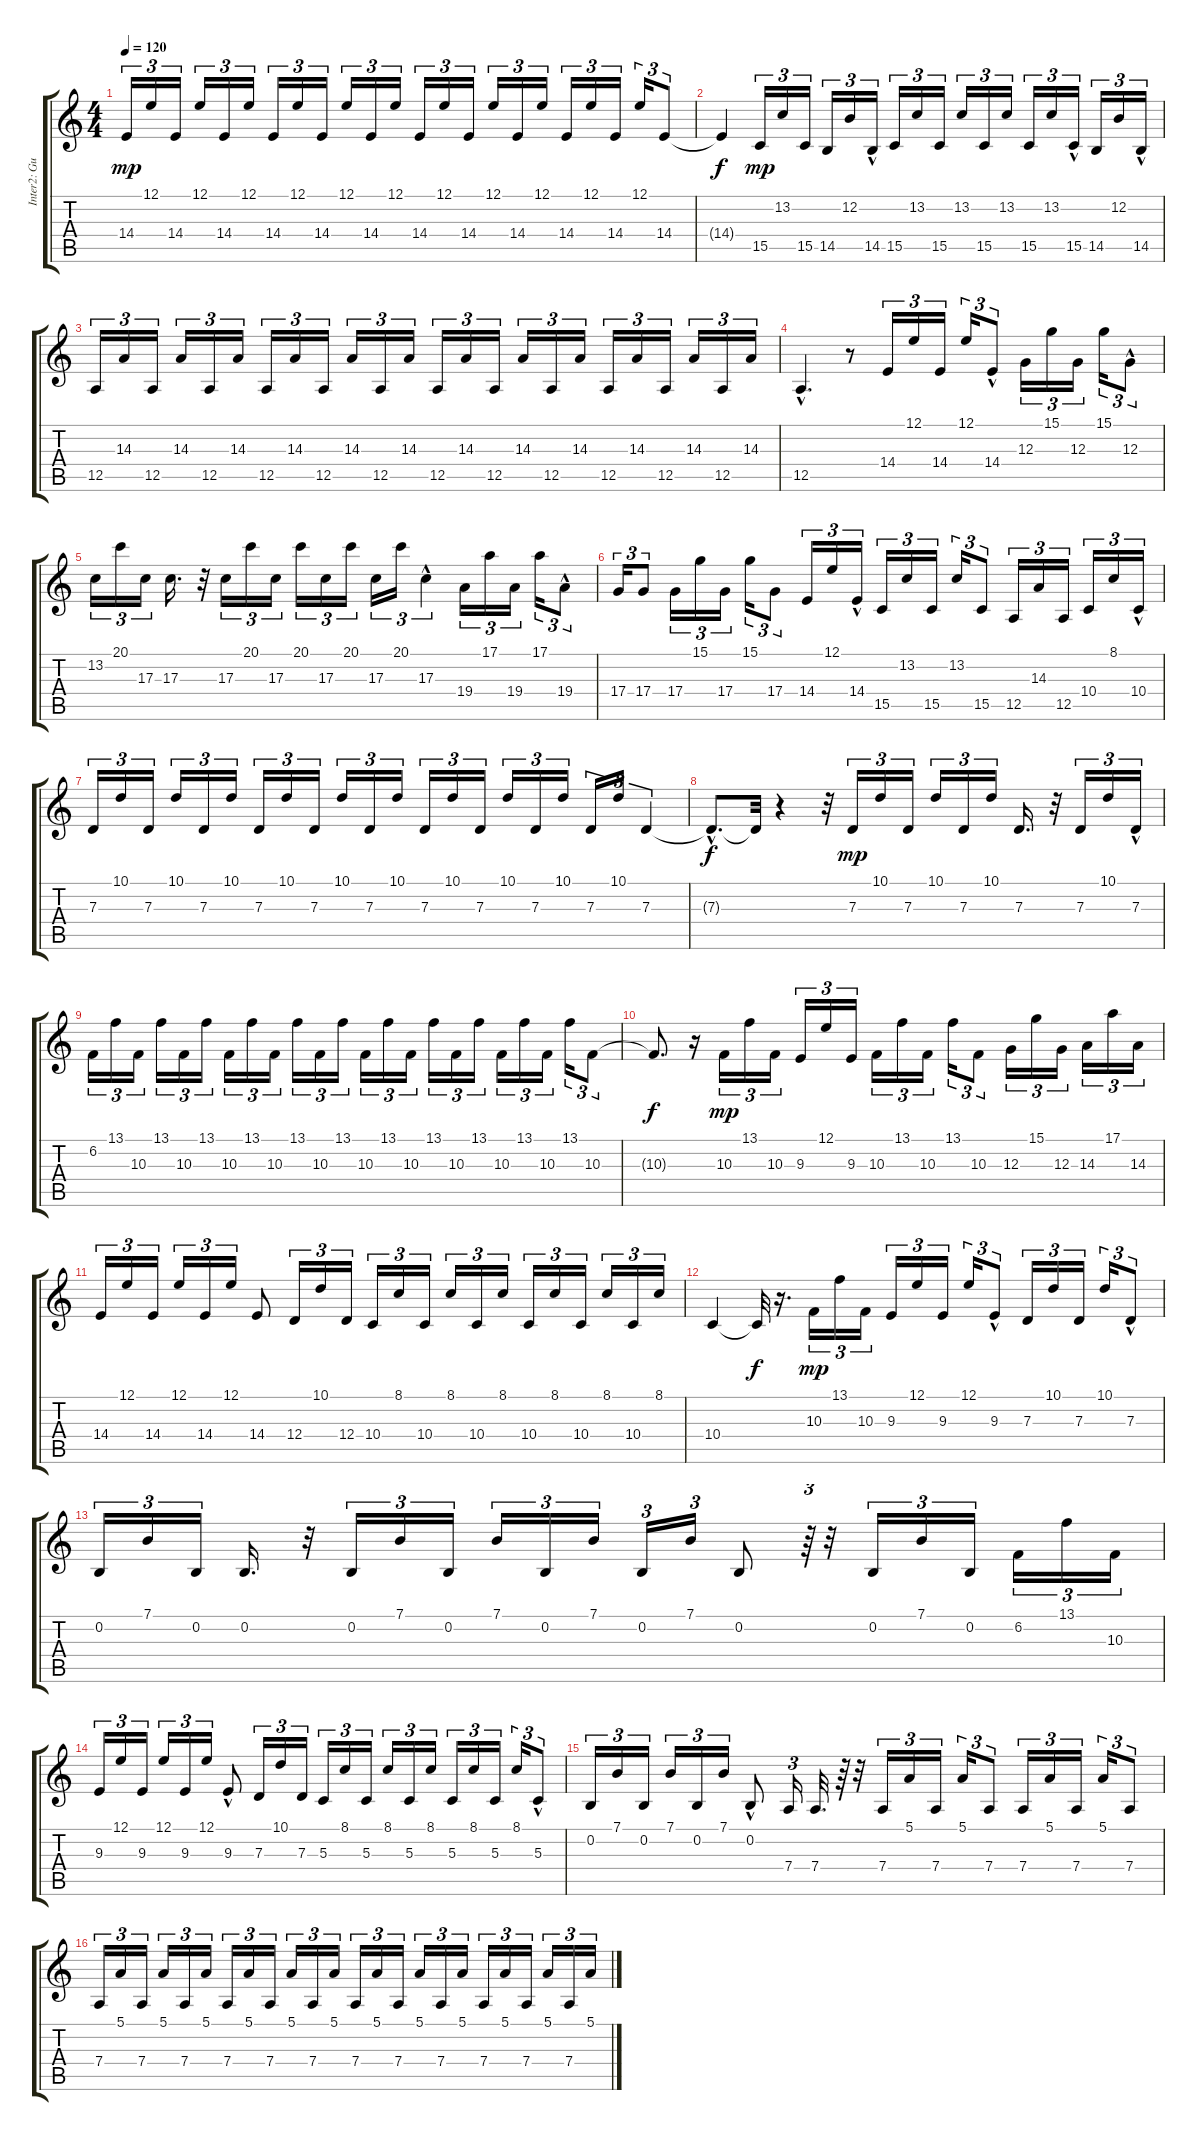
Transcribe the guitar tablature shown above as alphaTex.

\track ("Inter2: Guitar      " "Inter2: Gu") {instrument dulcimer}
\staff {score tabs}
\tuning (E4 B3 G3 D3 A2 E2) {hide}
\ts (4 4)
\tempo 120
\clef g2
\ks c
14.4.16{tu (3 2) dy mp} 12.1.16{tu (3 2)} 14.4.16{tu (3 2)} 12.1.16{tu (3 2)} 14.4.16{tu (3 2)} 12.1.16{tu (3 2)} 14.4.16{tu (3 2)} 12.1.16{tu (3 2)} 14.4.16{tu (3 2)} 12.1.16{tu (3 2)} 14.4.16{tu (3 2)} 12.1.16{tu (3 2)} 14.4.16{tu (3 2)} 12.1.16{tu (3 2)} 14.4.16{tu (3 2)} 12.1.16{tu (3 2)} 14.4.16{tu (3 2)} 12.1.16{tu (3 2)} 14.4.16{tu (3 2)} 12.1.16{tu (3 2)} 14.4.16{tu (3 2)} 12.1.16{tu (3 2)} 14.4.8{tu (3 2)} |
14.4{t}.4{dy f} 15.5.16{tu (3 2) dy mp} 13.2.16{tu (3 2)} 15.5.16{tu (3 2)} 14.5.16{tu (3 2)} 12.2.16{tu (3 2)} 14.5{hac}.16{tu (3 2)} 15.5.16{tu (3 2)} 13.2.16{tu (3 2)} 15.5.16{tu (3 2)} 13.2.16{tu (3 2)} 15.5.16{tu (3 2)} 13.2.16{tu (3 2)} 15.5.16{tu (3 2)} 13.2.16{tu (3 2)} 15.5{hac}.16{tu (3 2)} 14.5.16{tu (3 2)} 12.2.16{tu (3 2)} 14.5{hac}.16{tu (3 2)} |
12.5.16{tu (3 2)} 14.3.16{tu (3 2)} 12.5.16{tu (3 2)} 14.3.16{tu (3 2)} 12.5.16{tu (3 2)} 14.3.16{tu (3 2)} 12.5.16{tu (3 2)} 14.3.16{tu (3 2)} 12.5.16{tu (3 2)} 14.3.16{tu (3 2)} 12.5.16{tu (3 2)} 14.3.16{tu (3 2)} 12.5.16{tu (3 2)} 14.3.16{tu (3 2)} 12.5.16{tu (3 2)} 14.3.16{tu (3 2)} 12.5.16{tu (3 2)} 14.3.16{tu (3 2)} 12.5.16{tu (3 2)} 14.3.16{tu (3 2)} 12.5.16{tu (3 2)} 14.3.16{tu (3 2)} 12.5.16{tu (3 2)} 14.3.16{tu (3 2)} |
12.5{hac}.4{d} r.8 14.4.16{tu (3 2)} 12.1.16{tu (3 2)} 14.4.16{tu (3 2)} 12.1.16{tu (3 2)} 14.4{hac}.8{tu (3 2)} 12.3.16{tu (3 2)} 15.1.16{tu (3 2)} 12.3.16{tu (3 2)} 15.1.16{tu (3 2)} 12.3{hac}.8{tu (3 2)} |
13.2.16{tu (3 2)} 20.1.16{tu (3 2)} 17.3.16{tu (3 2)} 17.3.16{d} r.32 17.3.16{tu (3 2)} 20.1.16{tu (3 2)} 17.3.16{tu (3 2)} 20.1.16{tu (3 2)} 17.3.16{tu (3 2)} 20.1.16{tu (3 2)} 17.3.16{tu (3 2)} 20.1.16{tu (3 2)} 17.3{hac}.4{tu (3 2)} 19.4.16{tu (3 2)} 17.1.16{tu (3 2)} 19.4.16{tu (3 2)} 17.1.16{tu (3 2)} 19.4{hac}.8{tu (3 2)} |
17.4.16{tu (3 2)} 17.4.8{tu (3 2)} 17.4.16{tu (3 2)} 15.1.16{tu (3 2)} 17.4.16{tu (3 2)} 15.1.16{tu (3 2)} 17.4.8{tu (3 2)} 14.4.16{tu (3 2)} 12.1.16{tu (3 2)} 14.4{hac}.16{tu (3 2)} 15.5.16{tu (3 2)} 13.2.16{tu (3 2)} 15.5.16{tu (3 2)} 13.2.16{tu (3 2)} 15.5.8{tu (3 2)} 12.5.16{tu (3 2)} 14.3.16{tu (3 2)} 12.5.16{tu (3 2)} 10.4.16{tu (3 2)} 8.1.16{tu (3 2)} 10.4{hac}.16{tu (3 2)} |
7.3.16{tu (3 2)} 10.1.16{tu (3 2)} 7.3.16{tu (3 2)} 10.1.16{tu (3 2)} 7.3.16{tu (3 2)} 10.1.16{tu (3 2)} 7.3.16{tu (3 2)} 10.1.16{tu (3 2)} 7.3.16{tu (3 2)} 10.1.16{tu (3 2)} 7.3.16{tu (3 2)} 10.1.16{tu (3 2)} 7.3.16{tu (3 2)} 10.1.16{tu (3 2)} 7.3.16{tu (3 2)} 10.1.16{tu (3 2)} 7.3.16{tu (3 2)} 10.1.16{tu (3 2)} 7.3.16{tu (3 2)} 10.1.16{tu (3 2)} 7.3.4{tu (3 2)} |
7.3{hac t}.8{d dy f} 7.3{t}.32 r.4 r.32 7.3.16{tu (3 2) dy mp} 10.1.16{tu (3 2)} 7.3.16{tu (3 2)} 10.1.16{tu (3 2)} 7.3.16{tu (3 2)} 10.1.16{tu (3 2)} 7.3.16{d} r.32 7.3.16{tu (3 2)} 10.1.16{tu (3 2)} 7.3{hac}.16{tu (3 2)} |
6.2.16{tu (3 2)} 13.1.16{tu (3 2)} 10.3.16{tu (3 2)} 13.1.16{tu (3 2)} 10.3.16{tu (3 2)} 13.1.16{tu (3 2)} 10.3.16{tu (3 2)} 13.1.16{tu (3 2)} 10.3.16{tu (3 2)} 13.1.16{tu (3 2)} 10.3.16{tu (3 2)} 13.1.16{tu (3 2)} 10.3.16{tu (3 2)} 13.1.16{tu (3 2)} 10.3.16{tu (3 2)} 13.1.16{tu (3 2)} 10.3.16{tu (3 2)} 13.1.16{tu (3 2)} 10.3.16{tu (3 2)} 13.1.16{tu (3 2)} 10.3.16{tu (3 2)} 13.1.16{tu (3 2)} 10.3.8{tu (3 2)} |
10.3{t}.8{d dy f} r.16 10.3.16{tu (3 2) dy mp} 13.1.16{tu (3 2)} 10.3.16{tu (3 2)} 9.3.16{tu (3 2)} 12.1.16{tu (3 2)} 9.3.16{tu (3 2)} 10.3.16{tu (3 2)} 13.1.16{tu (3 2)} 10.3.16{tu (3 2)} 13.1.16{tu (3 2)} 10.3.8{tu (3 2)} 12.3.16{tu (3 2)} 15.1.16{tu (3 2)} 12.3.16{tu (3 2)} 14.3.16{tu (3 2)} 17.1.16{tu (3 2)} 14.3.16{tu (3 2)} |
14.4.16{tu (3 2)} 12.1.16{tu (3 2)} 14.4.16{tu (3 2)} 12.1.16{tu (3 2)} 14.4.16{tu (3 2)} 12.1.16{tu (3 2)} 14.4.8 12.4.16{tu (3 2)} 10.1.16{tu (3 2)} 12.4.16{tu (3 2)} 10.4.16{tu (3 2)} 8.1.16{tu (3 2)} 10.4.16{tu (3 2)} 8.1.16{tu (3 2)} 10.4.16{tu (3 2)} 8.1.16{tu (3 2)} 10.4.16{tu (3 2)} 8.1.16{tu (3 2)} 10.4.16{tu (3 2)} 8.1.16{tu (3 2)} 10.4.16{tu (3 2)} 8.1.16{tu (3 2)} |
10.4.4 10.4{t}.32{dy f} r.16{d} 10.3.16{tu (3 2) dy mp} 13.1.16{tu (3 2)} 10.3.16{tu (3 2)} 9.3.16{tu (3 2)} 12.1.16{tu (3 2)} 9.3.16{tu (3 2)} 12.1.16{tu (3 2)} 9.3{hac}.8{tu (3 2)} 7.3.16{tu (3 2)} 10.1.16{tu (3 2)} 7.3.16{tu (3 2)} 10.1.16{tu (3 2)} 7.3{hac}.8{tu (3 2)} |
0.2.16{tu (3 2)} 7.1.16{tu (3 2)} 0.2.16{tu (3 2)} 0.2.16{d} r.32 0.2.16{tu (3 2)} 7.1.16{tu (3 2)} 0.2.16{tu (3 2)} 7.1.16{tu (3 2)} 0.2.16{tu (3 2)} 7.1.16{tu (3 2)} 0.2.16{tu (3 2)} 7.1.16{tu (3 2)} 0.2.8 r.64{tu (3 2)} r.32 0.2.16{tu (3 2)} 7.1.16{tu (3 2)} 0.2.16{tu (3 2)} 6.2.16{tu (3 2)} 13.1.16{tu (3 2)} 10.3.16{tu (3 2)} |
9.3.16{tu (3 2)} 12.1.16{tu (3 2)} 9.3.16{tu (3 2)} 12.1.16{tu (3 2)} 9.3.16{tu (3 2)} 12.1.16{tu (3 2)} 9.3{hac}.8 7.3.16{tu (3 2)} 10.1.16{tu (3 2)} 7.3.16{tu (3 2)} 5.3.16{tu (3 2)} 8.1.16{tu (3 2)} 5.3.16{tu (3 2)} 8.1.16{tu (3 2)} 5.3.16{tu (3 2)} 8.1.16{tu (3 2)} 5.3.16{tu (3 2)} 8.1.16{tu (3 2)} 5.3.16{tu (3 2)} 8.1.16{tu (3 2)} 5.3{hac}.8{tu (3 2)} |
0.2.16{tu (3 2)} 7.1.16{tu (3 2)} 0.2.16{tu (3 2)} 7.1.16{tu (3 2)} 0.2.16{tu (3 2)} 7.1.16{tu (3 2)} 0.2{hac}.8 7.4.16{tu (3 2)} 7.4.32{d} r.64 r.32 7.4.16{tu (3 2)} 5.1.16{tu (3 2)} 7.4.16{tu (3 2)} 5.1.16{tu (3 2)} 7.4.8{tu (3 2)} 7.4.16{tu (3 2)} 5.1.16{tu (3 2)} 7.4.16{tu (3 2)} 5.1.16{tu (3 2)} 7.4.8{tu (3 2)} |
7.4.16{tu (3 2)} 5.1.16{tu (3 2)} 7.4.16{tu (3 2)} 5.1.16{tu (3 2)} 7.4.16{tu (3 2)} 5.1.16{tu (3 2)} 7.4.16{tu (3 2)} 5.1.16{tu (3 2)} 7.4.16{tu (3 2)} 5.1.16{tu (3 2)} 7.4.16{tu (3 2)} 5.1.16{tu (3 2)} 7.4.16{tu (3 2)} 5.1.16{tu (3 2)} 7.4.16{tu (3 2)} 5.1.16{tu (3 2)} 7.4.16{tu (3 2)} 5.1.16{tu (3 2)} 7.4.16{tu (3 2)} 5.1.16{tu (3 2)} 7.4.16{tu (3 2)} 5.1.16{tu (3 2)} 7.4.16{tu (3 2)} 5.1.16{tu (3 2)}
